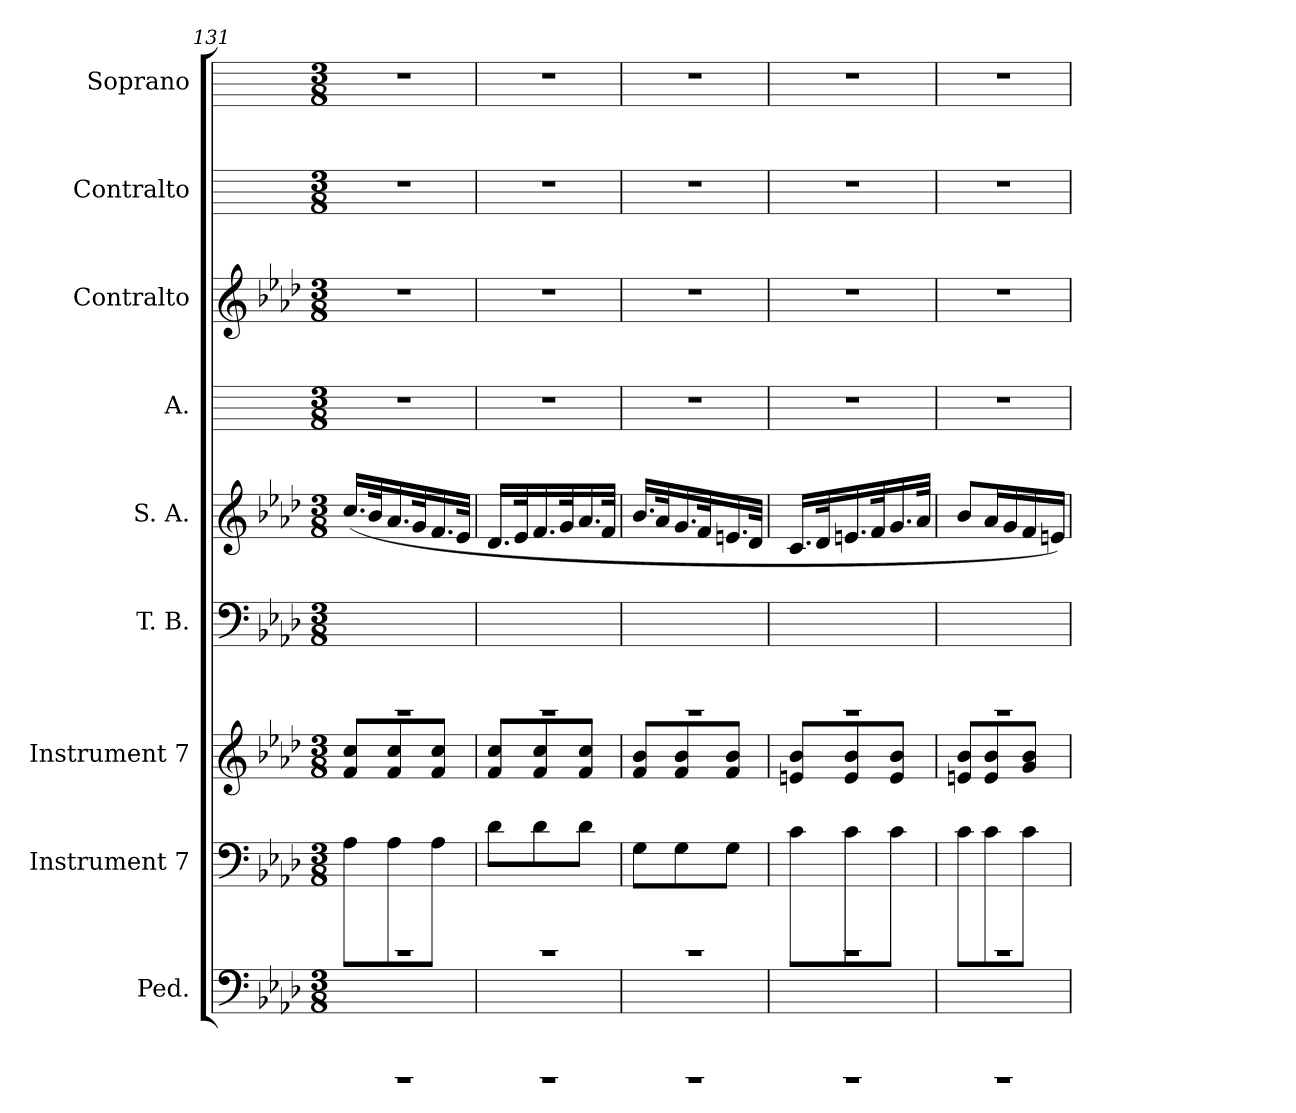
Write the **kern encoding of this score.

**kern	**kern	**kern	**kern	**kern	**text	**kern	**kern	**kern	**kern
*part9	*part8	*part7	*part6	*part5	*part5	*part4	*part3	*part2	*part1
*staff9	*staff8	*staff7	*staff6	*staff5	*staff5	*staff4	*staff3	*staff2	*staff1
*I"Ped.	*I"Instrument 7	*I"Instrument 7	*I"T.  B.	*I"S.  A.	*	*I"A.	*I"Contralto	*I"Contralto	*I"Soprano
*	*	*	*I'T.  B.	*I'S.  A.	*	*	*	*	*
!!LO:PB:g=z
*clefF4	*clefF4	*clefG2	*clefF4	*clefG2	*	*	*clefG2	*	*
*k[b-e-a-d-]	*k[b-e-a-d-]	*k[b-e-a-d-]	*k[b-e-a-d-]	*k[b-e-a-d-]	*	*k[]	*k[b-e-a-d-]	*k[]	*k[]
*A-:	*A-:	*A-:	*A-:	*A-:	*	*C:	*A-:	*C:	*C:
*M3/8	*M3/8	*M3/8	*M3/8	*M3/8	*	*M3/8	*M3/8	*M3/8	*M3/8
=131	=131	=131	=131	=131	=131	=131	=131	=131	=131
*	*^	*	*	*	*	*	*	*	*
!	!	!	!	!	!	!LO:LY:b:cj	!	!	!	!
4.rBBBB	4.rCCC	8A-\L	8f/ 8cc/L	4.rCCC	(<16.cc/L	.	4.r	4.r	4.r	4.r
!	!	!	!	!	!	!LO:LY:b:cj	!	!	!	!
.	.	.	.	.	32b-/	.	.	.	.	.
!	!	!	!	!	!	!LO:LY:b:cj	!	!	!	!
.	.	8A-\	8f/ 8cc/	.	16.a-/	.	.	.	.	.
!	!	!	!	!	!	!LO:LY:b:cj	!	!	!	!
.	.	.	.	.	32g/	.	.	.	.	.
!	!	!	!	!	!	!LO:LY:b:cj	!	!	!	!
.	.	8A-\J	8cc/ 8f/J	.	16.f/	.	.	.	.	.
!	!	!	!	!	!	!LO:LY:b:cj	!	!	!	!
.	.	.	.	.	32e-/J	.	.	.	.	.
=132	=132	=132	=132	=132	=132	=132	=132	=132	=132	=132
!	!	!	!	!	!	!LO:LY:b:cj	!	!	!	!
4.rBBBB	4.rCCC	8d-\L	8f/ 8cc/L	4.rCCC	16.d-/L	.	4.r	4.r	4.r	4.r
!	!	!	!	!	!	!LO:LY:b:cj	!	!	!	!
.	.	.	.	.	32e-/	.	.	.	.	.
!	!	!	!	!	!	!LO:LY:b:cj	!	!	!	!
.	.	8d-\	8f/ 8cc/	.	16.f/	.	.	.	.	.
!	!	!	!	!	!	!LO:LY:b:cj	!	!	!	!
.	.	.	.	.	32g/	.	.	.	.	.
!	!	!	!	!	!	!LO:LY:b:cj	!	!	!	!
.	.	8d-\J	8cc/ 8f/J	.	16.a-/	.	.	.	.	.
!	!	!	!	!	!	!LO:LY:b:cj	!	!	!	!
.	.	.	.	.	32f/J	.	.	.	.	.
=133	=133	=133	=133	=133	=133	=133	=133	=133	=133	=133
!	!	!	!	!	!	!LO:LY:b:cj	!	!	!	!
4.rBBBB	4.rCCC	8G\L	8f/ 8b-/L	4.rCCC	16.b-/L	.	4.r	4.r	4.r	4.r
!	!	!	!	!	!	!LO:LY:b:cj	!	!	!	!
.	.	.	.	.	32a-/	.	.	.	.	.
!	!	!	!	!	!	!LO:LY:b:cj	!	!	!	!
.	.	8G\	8f/ 8b-/	.	16.g/	.	.	.	.	.
!	!	!	!	!	!	!LO:LY:b:cj	!	!	!	!
.	.	.	.	.	32f/	.	.	.	.	.
!	!	!	!	!	!	!LO:LY:b:cj	!	!	!	!
.	.	8G\J	8f/ 8b-/J	.	16.en/	.	.	.	.	.
!	!	!	!	!	!	!LO:LY:b:cj	!	!	!	!
.	.	.	.	.	32d-/J	.	.	.	.	.
=134	=134	=134	=134	=134	=134	=134	=134	=134	=134	=134
!	!	!	!	!	!	!LO:LY:b:cj	!	!	!	!
4.rBBBB	4.rCCC	8c\L	8en/ 8b-/L	4.rCCC	16.c/L	.	4.r	4.r	4.r	4.r
!	!	!	!	!	!	!LO:LY:b:cj	!	!	!	!
.	.	.	.	.	32d-/	.	.	.	.	.
!	!	!	!	!	!	!LO:LY:b:cj	!	!	!	!
.	.	8c\	8e/ 8b-/	.	16.en/	.	.	.	.	.
!	!	!	!	!	!	!LO:LY:b:cj	!	!	!	!
.	.	.	.	.	32f/	.	.	.	.	.
!	!	!	!	!	!	!LO:LY:b:cj	!	!	!	!
.	.	8c\J	8e/ 8b-/J	.	16.g/	.	.	.	.	.
!	!	!	!	!	!	!LO:LY:b:cj	!	!	!	!
.	.	.	.	.	32a-/J	.	.	.	.	.
=135	=135	=135	=135	=135	=135	=135	=135	=135	=135	=135
!	!	!	!	!	!	!LO:LY:b:cj	!	!	!	!
4.rBBBB	4.rCCC	8c\L	8en/ 8b-/L	4.rCCC	8b-/L	.	4.r	4.r	4.r	4.r
!	!	!	!	!	!	!LO:LY:b:cj	!	!	!	!
.	.	8c\	8e/ 8b-/	.	16a-/	.	.	.	.	.
!	!	!	!	!	!	!LO:LY:b:cj	!	!	!	!
.	.	.	.	.	16g/	.	.	.	.	.
!	!	!	!	!	!	!LO:LY:b:cj	!	!	!	!
.	.	8c\J	8g/ 8b-/J	.	16f/	.	.	.	.	.
!	!	!	!	!	!	!LO:LY:b:cj	!	!	!	!
.	.	.	.	.	16en/J)	.	.	.	.	.
*	*v	*v	*	*	*	*	*	*	*	*
=	=	=	=	=	=	=	=	=	=
*-	*-	*-	*-	*-	*-	*-	*-	*-	*-
